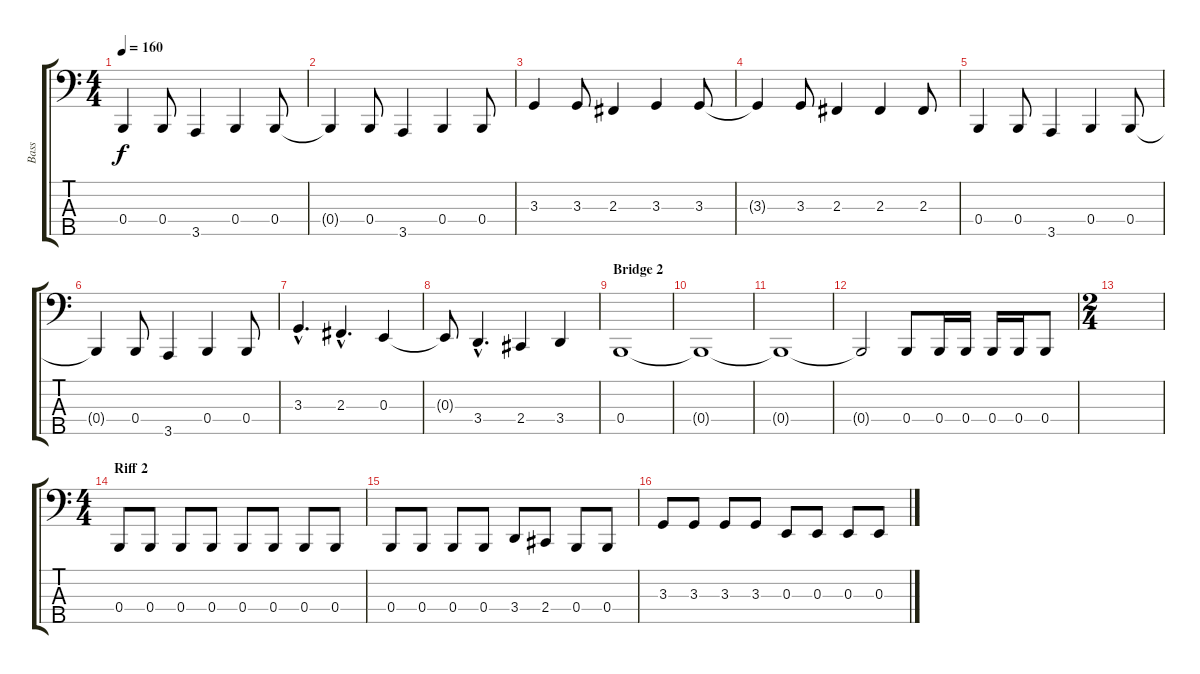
\track ("Bass" "Bass") {instrument electricbasspick}
\staff {score tabs}
\tuning (D2 A1 E1 B0 Gb0) {hide}
\ts (4 4)
\tempo 160
\clef f4
\ks c
0.4.4{dy f} 0.4.8 3.5.4 0.4.4 0.4.8 |
0.4{t}.4 0.4.8 3.5.4 0.4.4 0.4.8 |
3.3.4 3.3.8 2.3.4 3.3.4 3.3.8 |
3.3{t}.4 3.3.8 2.3.4 2.3.4 2.3.8 |
0.4.4 0.4.8 3.5.4 0.4.4 0.4.8 |
0.4{t}.4 0.4.8 3.5.4 0.4.4 0.4.8 |
3.3{hac}.4{d} 2.3{hac}.4{d} 0.3.4 |
0.3{t}.8 3.4{hac}.4{d} 2.4.4 3.4.4 |
\section ("" "Bridge 2")
0.4.1 |
0.4{t}.1 |
0.4{t}.1 |
0.4{t}.2 0.4.8 0.4.16 0.4.16 0.4.16 0.4.16 0.4.8 |
\ts (2 4)
|
\ts (4 4)
\section ("" "Riff 2")
0.4.8 0.4.8 0.4.8 0.4.8 0.4.8 0.4.8 0.4.8 0.4.8 |
0.4.8 0.4.8 0.4.8 0.4.8 3.4.8 2.4.8 0.4.8 0.4.8 |
3.3.8 3.3.8 3.3.8 3.3.8 0.3.8 0.3.8 0.3.8 0.3.8
